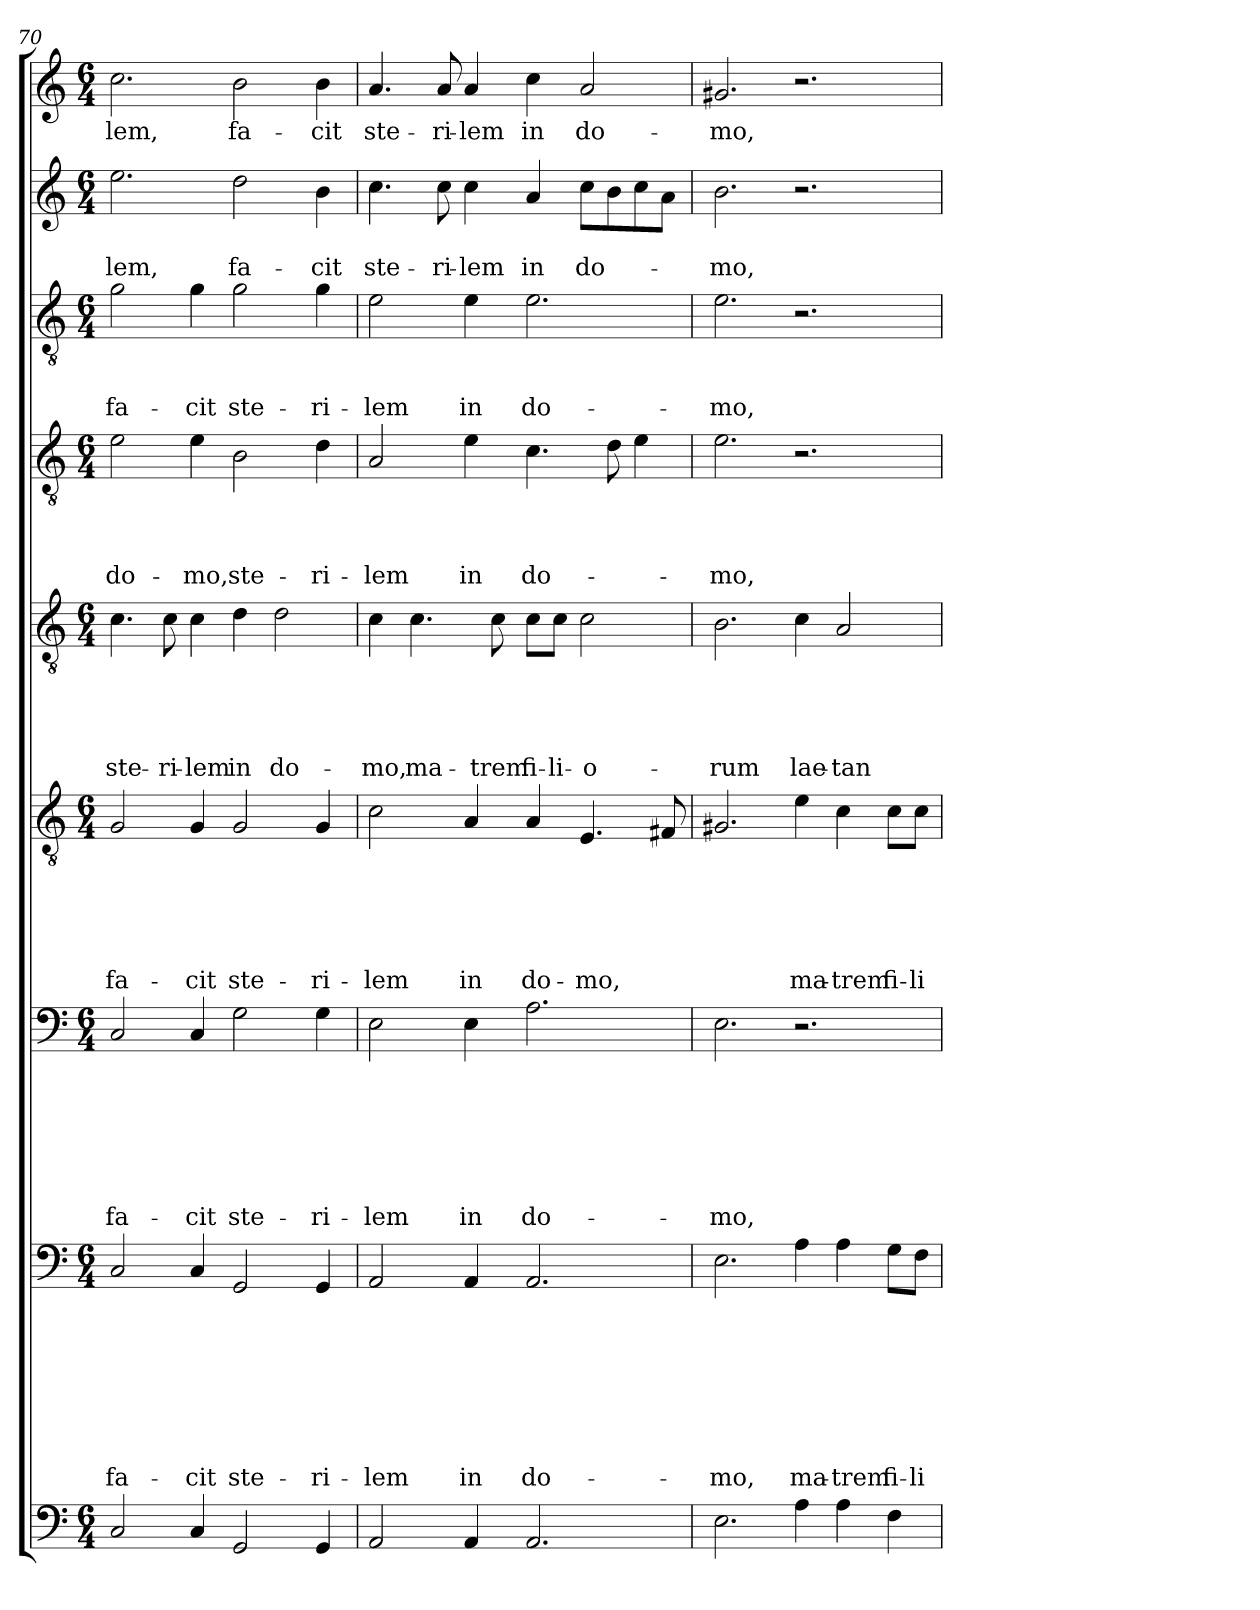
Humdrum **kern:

**kern	**kern	**text	**text	**text	**text	**text	**text	**text	**text	**kern	**text	**text	**text	**text	**text	**text	**text	**kern	**text	**text	**text	**text	**text	**text	**kern	**text	**text	**text	**text	**text	**kern	**text	**text	**text	**text	**kern	**text	**text	**text	**kern	**text	**text	**kern	**text
*part9	*part8	*part8	*part8	*part8	*part8	*part8	*part8	*part8	*part8	*part7	*part7	*part7	*part7	*part7	*part7	*part7	*part7	*part6	*part6	*part6	*part6	*part6	*part6	*part6	*part5	*part5	*part5	*part5	*part5	*part5	*part4	*part4	*part4	*part4	*part4	*part3	*part3	*part3	*part3	*part2	*part2	*part2	*part1	*part1
*staff9	*staff8	*staff8	*staff8	*staff8	*staff8	*staff8	*staff8	*staff8	*staff8	*staff7	*staff7	*staff7	*staff7	*staff7	*staff7	*staff7	*staff7	*staff6	*staff6	*staff6	*staff6	*staff6	*staff6	*staff6	*staff5	*staff5	*staff5	*staff5	*staff5	*staff5	*staff4	*staff4	*staff4	*staff4	*staff4	*staff3	*staff3	*staff3	*staff3	*staff2	*staff2	*staff2	*staff1	*staff1
*clefF4	*clefF4	*	*	*	*	*	*	*	*	*clefF4	*	*	*	*	*	*	*	*clefGv2	*	*	*	*	*	*	*clefGv2	*	*	*	*	*	*clefGv2	*	*	*	*	*clefGv2	*	*	*	*clefG2	*	*	*clefG2	*
*k[]	*k[]	*	*	*	*	*	*	*	*	*k[]	*	*	*	*	*	*	*	*k[]	*	*	*	*	*	*	*k[]	*	*	*	*	*	*k[]	*	*	*	*	*k[]	*	*	*	*k[]	*	*	*k[]	*
*C:	*C:	*	*	*	*	*	*	*	*	*C:	*	*	*	*	*	*	*	*C:	*	*	*	*	*	*	*C:	*	*	*	*	*	*C:	*	*	*	*	*C:	*	*	*	*C:	*	*	*C:	*
*M6/4	*M6/4	*	*	*	*	*	*	*	*	*M6/4	*	*	*	*	*	*	*	*M6/4	*	*	*	*	*	*	*M6/4	*	*	*	*	*	*M6/4	*	*	*	*	*M6/4	*	*	*	*M6/4	*	*	*M6/4	*
=70	=70	=70	=70	=70	=70	=70	=70	=70	=70	=70	=70	=70	=70	=70	=70	=70	=70	=70	=70	=70	=70	=70	=70	=70	=70	=70	=70	=70	=70	=70	=70	=70	=70	=70	=70	=70	=70	=70	=70	=70	=70	=70	=70	=70
2C/	2C/	.	.	.	.	.	.	.	fa-	2C/	.	.	.	.	.	.	fa-	2G/	.	.	.	.	.	fa-	4.c\	.	.	.	.	ste-	2e\	.	.	.	do-	2g\	.	.	fa-	2.ee\	.	-lem,	2.cc\	-lem,
.	.	.	.	.	.	.	.	.	.	.	.	.	.	.	.	.	.	.	.	.	.	.	.	.	8c\	.	.	.	.	-ri-	.	.	.	.	.	.	.	.	.	.	.	.	.	.
4C/	4C/	.	.	.	.	.	.	.	-cit	4C/	.	.	.	.	.	.	-cit	4G/	.	.	.	.	.	-cit	4c\	.	.	.	.	-lem	4e\	.	.	.	-mo,	4g\	.	.	-cit	.	.	.	.	.
2GG/	2GG/	.	.	.	.	.	.	.	ste-	2G\	.	.	.	.	.	.	ste-	2G/	.	.	.	.	.	ste-	4d\	.	.	.	.	in	2B\	.	.	.	ste-	2g\	.	.	ste-	2dd\	.	fa-	2b\	fa-
.	.	.	.	.	.	.	.	.	.	.	.	.	.	.	.	.	.	.	.	.	.	.	.	.	2d\	.	.	.	.	do-	.	.	.	.	.	.	.	.	.	.	.	.	.	.
4GG/	4GG/	.	.	.	.	.	.	.	-ri-	4G\	.	.	.	.	.	.	-ri-	4G/	.	.	.	.	.	-ri-	.	.	.	.	.	.	4d\	.	.	.	-ri-	4g\	.	.	-ri-	4b\	.	-cit	4b\	-cit
=71	=71	=71	=71	=71	=71	=71	=71	=71	=71	=71	=71	=71	=71	=71	=71	=71	=71	=71	=71	=71	=71	=71	=71	=71	=71	=71	=71	=71	=71	=71	=71	=71	=71	=71	=71	=71	=71	=71	=71	=71	=71	=71	=71	=71
2AA/	2AA/	.	.	.	.	.	.	.	-lem	2E\	.	.	.	.	.	.	-lem	2c\	.	.	.	.	.	-lem	4c\	.	.	.	.	-mo,	2A/	.	.	.	-lem	2e\	.	.	-lem	4.cc\	.	ste-	4.a/	ste-
.	.	.	.	.	.	.	.	.	.	.	.	.	.	.	.	.	.	.	.	.	.	.	.	.	4.c\	.	.	.	.	ma-	.	.	.	.	.	.	.	.	.	.	.	.	.	.
.	.	.	.	.	.	.	.	.	.	.	.	.	.	.	.	.	.	.	.	.	.	.	.	.	.	.	.	.	.	.	.	.	.	.	.	.	.	.	.	8cc\	.	-ri-	8a/	-ri-
4AA/	4AA/	.	.	.	.	.	.	.	in	4E\	.	.	.	.	.	.	in	4A/	.	.	.	.	.	in	.	.	.	.	.	.	4e\	.	.	.	in	4e\	.	.	in	4cc\	.	-lem	4a/	-lem
.	.	.	.	.	.	.	.	.	.	.	.	.	.	.	.	.	.	.	.	.	.	.	.	.	8c\	.	.	.	.	-trem	.	.	.	.	.	.	.	.	.	.	.	.	.	.
2.AA/	2.AA/	.	.	.	.	.	.	.	do-	2.A\	.	.	.	.	.	.	do-	4A/	.	.	.	.	.	do-	8c\L	.	.	.	.	fi-	4.c\	.	.	.	do-	2.e\	.	.	do-	4a/	.	in	4cc\	in
.	.	.	.	.	.	.	.	.	.	.	.	.	.	.	.	.	.	.	.	.	.	.	.	.	8c\J	.	.	.	.	-li-	.	.	.	.	.	.	.	.	.	.	.	.	.	.
.	.	.	.	.	.	.	.	.	.	.	.	.	.	.	.	.	.	4.E/	.	.	.	.	.	-mo,	2c\	.	.	.	.	-o-	.	.	.	.	.	.	.	.	.	8cc\L	.	do-	2a/	do-
.	.	.	.	.	.	.	.	.	.	.	.	.	.	.	.	.	.	.	.	.	.	.	.	.	.	.	.	.	.	.	8d\	.	.	.	.	.	.	.	.	8b\	.	.	.	.
.	.	.	.	.	.	.	.	.	.	.	.	.	.	.	.	.	.	.	.	.	.	.	.	.	.	.	.	.	.	.	4e\	.	.	.	.	.	.	.	.	8cc\	.	.	.	.
.	.	.	.	.	.	.	.	.	.	.	.	.	.	.	.	.	.	8F#X/	.	.	.	.	.	.	.	.	.	.	.	.	.	.	.	.	.	.	.	.	.	8a\J	.	.	.	.
=72	=72	=72	=72	=72	=72	=72	=72	=72	=72	=72	=72	=72	=72	=72	=72	=72	=72	=72	=72	=72	=72	=72	=72	=72	=72	=72	=72	=72	=72	=72	=72	=72	=72	=72	=72	=72	=72	=72	=72	=72	=72	=72	=72	=72
2.E\	2.E\	.	.	.	.	.	.	.	-mo,	2.E\	.	.	.	.	.	.	-mo,	2.G#X/	.	.	.	.	.	.	2.B\	.	.	.	.	-rum	2.e\	.	.	.	-mo,	2.e\	.	.	-mo,	2.b\	.	-mo,	2.g#X/	-mo,
4A\	4A\	.	.	.	.	.	.	.	ma-	2.r	.	.	.	.	.	.	.	4e\	.	.	.	.	.	ma-	4c\	.	.	.	.	lae-	2.r	.	.	.	.	2.r	.	.	.	2.r	.	.	2.r	.
4A\	4A\	.	.	.	.	.	.	.	-trem	.	.	.	.	.	.	.	.	4c\	.	.	.	.	.	-trem	2A/	.	.	.	.	-tan-	.	.	.	.	.	.	.	.	.	.	.	.	.	.
4F\	8G\L	.	.	.	.	.	.	.	fi-	.	.	.	.	.	.	.	.	8c\L	.	.	.	.	.	fi-	.	.	.	.	.	.	.	.	.	.	.	.	.	.	.	.	.	.	.	.
.	8F\J	.	.	.	.	.	.	.	-li-	.	.	.	.	.	.	.	.	8c\J	.	.	.	.	.	-li-	.	.	.	.	.	.	.	.	.	.	.	.	.	.	.	.	.	.	.	.
=	=	=	=	=	=	=	=	=	=	=	=	=	=	=	=	=	=	=	=	=	=	=	=	=	=	=	=	=	=	=	=	=	=	=	=	=	=	=	=	=	=	=	=	=
*-	*-	*-	*-	*-	*-	*-	*-	*-	*-	*-	*-	*-	*-	*-	*-	*-	*-	*-	*-	*-	*-	*-	*-	*-	*-	*-	*-	*-	*-	*-	*-	*-	*-	*-	*-	*-	*-	*-	*-	*-	*-	*-	*-	*-
